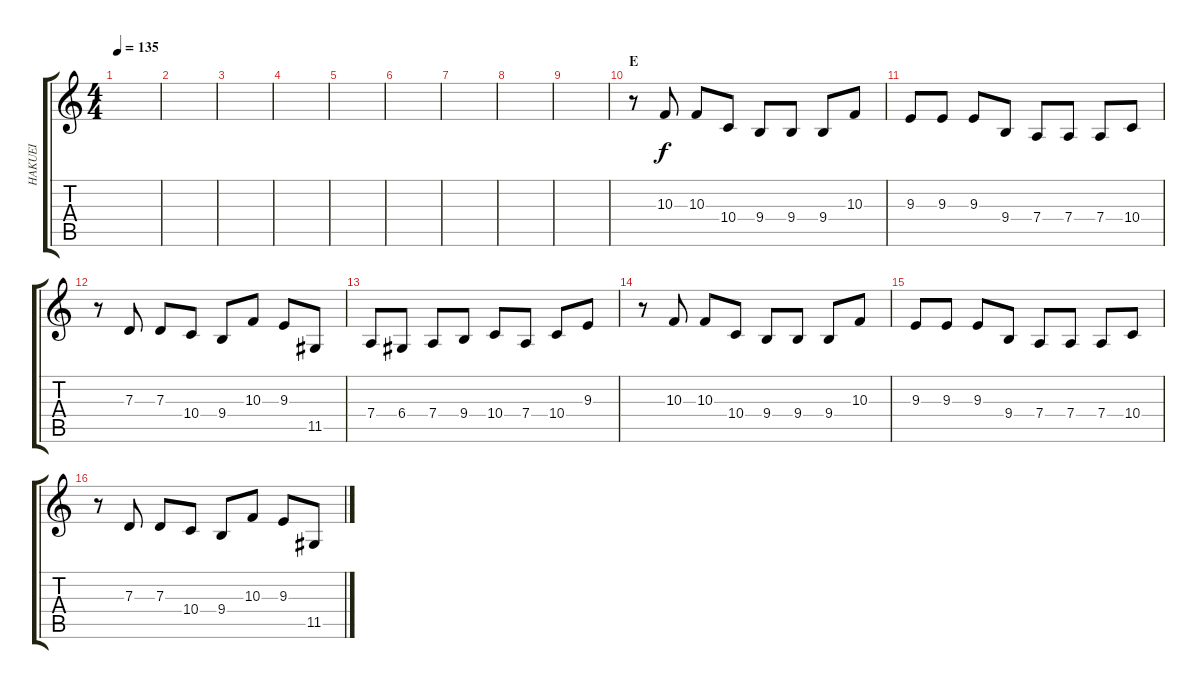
\track ("HAKUEI" "HAKUEI") {instrument synthvoice}
\staff {score tabs}
\tuning (E4 B3 G3 D3 A2 E2) {hide}
\ts (4 4)
\tempo 135
\clef g2
\ks c
|
|
|
|
|
|
|
|
|
\section ("" "E")
r.8 10.3.8 10.3.8 10.4.8 9.4.8 9.4.8 9.4.8 10.3.8 |
9.3.8 9.3.8 9.3.8 9.4.8 7.4.8 7.4.8 7.4.8 10.4.8 |
r.8 7.3.8 7.3.8 10.4.8 9.4.8 10.3.8 9.3.8 11.5.8 |
7.4.8 6.4.8 7.4.8 9.4.8 10.4.8 7.4.8 10.4.8 9.3.8 |
r.8 10.3.8 10.3.8 10.4.8 9.4.8 9.4.8 9.4.8 10.3.8 |
9.3.8 9.3.8 9.3.8 9.4.8 7.4.8 7.4.8 7.4.8 10.4.8 |
r.8 7.3.8 7.3.8 10.4.8 9.4.8 10.3.8 9.3.8 11.5.8
